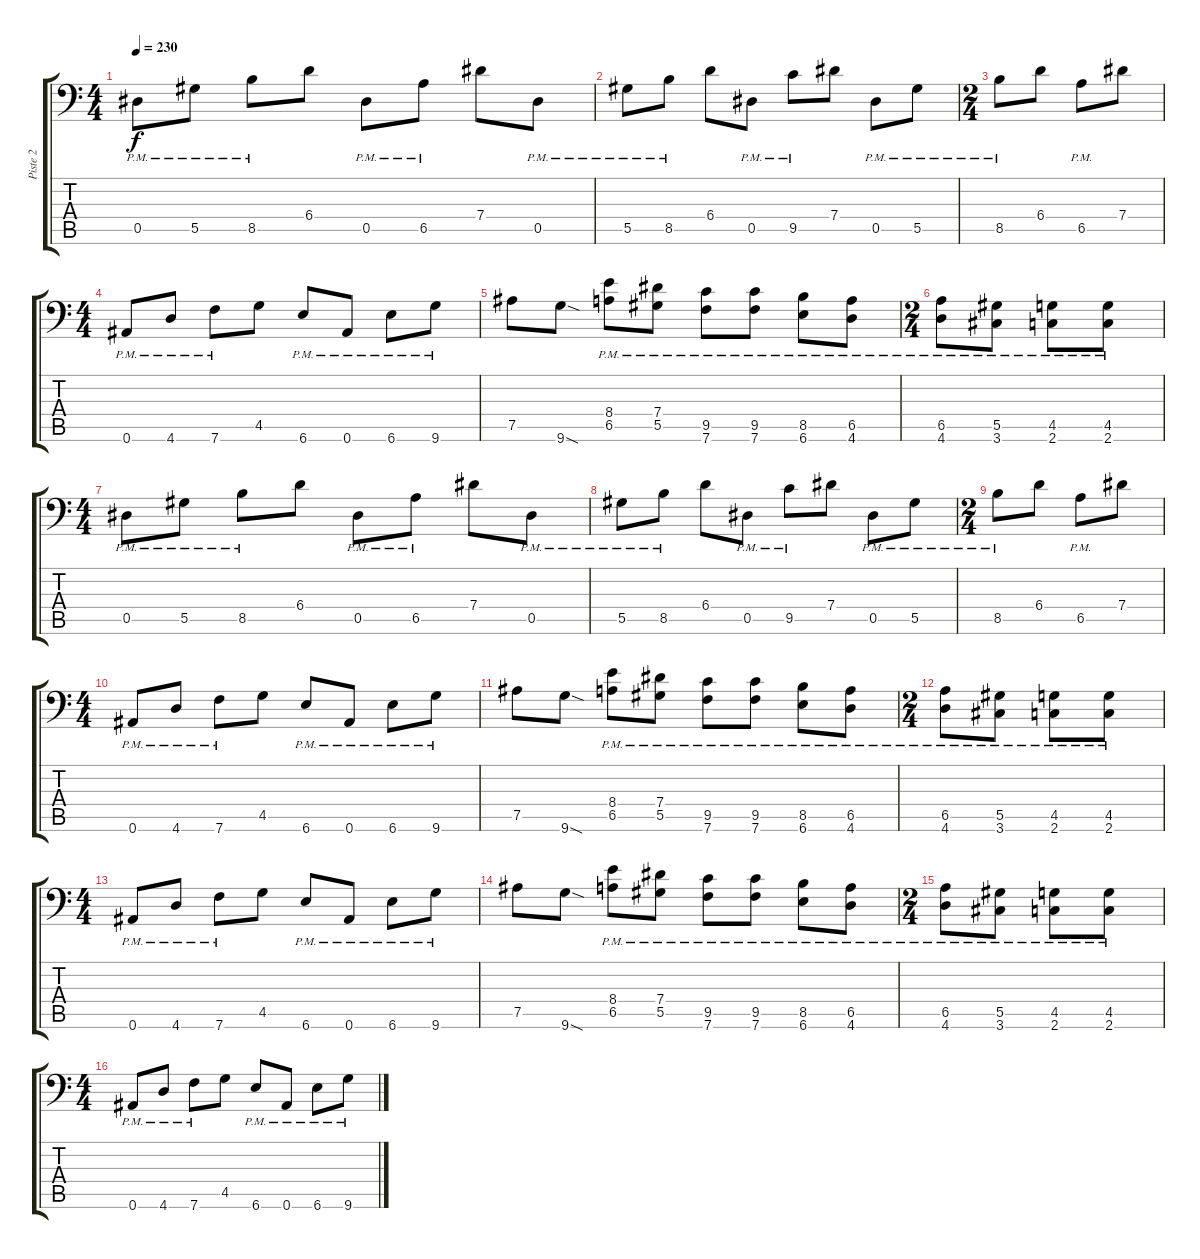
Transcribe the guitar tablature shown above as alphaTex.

\track ("Piste 2" "Piste 2") {instrument distortionguitar}
\staff {score tabs}
\tuning (Bb3 F3 Db3 Ab2 Eb2 Bb1) {hide}
\ts (4 4)
\tempo 230
\clef f4
\ks c
0.5{pm}.8{dy f} 5.5{pm}.8 8.5{pm}.8 6.4.8 0.5{pm}.8 6.5{pm}.8 7.4.8 0.5{pm}.8 |
5.5{pm}.8 8.5{pm}.8 6.4.8 0.5{pm}.8 9.5{pm}.8 7.4.8 0.5{pm}.8 5.5{pm}.8 |
\ts (2 4)
8.5{pm}.8 6.4.8 6.5{pm}.8 7.4.8 |
\ts (4 4)
0.6{pm}.8 4.6{pm}.8 7.6{pm}.8 4.5.8 6.6{pm}.8 0.6{pm}.8 6.6{pm}.8 9.6{pm}.8 |
7.5.8 9.6{sod}.8 (8.4{pm} 6.5{pm}).8 (7.4{pm} 5.5{pm}).8 (9.5{pm} 7.6{pm}).8 (9.5{pm} 7.6{pm}).8 (8.5{pm} 6.6{pm}).8 (6.5{pm} 4.6{pm}).8 |
\ts (2 4)
(6.5{pm} 4.6{pm}).8 (5.5{pm} 3.6{pm}).8 (4.5{pm} 2.6{pm}).8 (4.5{pm} 2.6{pm}).8 |
\ts (4 4)
0.5{pm}.8 5.5{pm}.8 8.5{pm}.8 6.4.8 0.5{pm}.8 6.5{pm}.8 7.4.8 0.5{pm}.8 |
5.5{pm}.8 8.5{pm}.8 6.4.8 0.5{pm}.8 9.5{pm}.8 7.4.8 0.5{pm}.8 5.5{pm}.8 |
\ts (2 4)
8.5{pm}.8 6.4.8 6.5{pm}.8 7.4.8 |
\ts (4 4)
0.6{pm}.8 4.6{pm}.8 7.6{pm}.8 4.5.8 6.6{pm}.8 0.6{pm}.8 6.6{pm}.8 9.6{pm}.8 |
7.5.8 9.6{sod}.8 (8.4{pm} 6.5{pm}).8 (7.4{pm} 5.5{pm}).8 (9.5{pm} 7.6{pm}).8 (9.5{pm} 7.6{pm}).8 (8.5{pm} 6.6{pm}).8 (6.5{pm} 4.6{pm}).8 |
\ts (2 4)
(6.5{pm} 4.6{pm}).8 (5.5{pm} 3.6{pm}).8 (4.5{pm} 2.6{pm}).8 (4.5{pm} 2.6{pm}).8 |
\ts (4 4)
0.6{pm}.8 4.6{pm}.8 7.6{pm}.8 4.5.8 6.6{pm}.8 0.6{pm}.8 6.6{pm}.8 9.6{pm}.8 |
7.5.8 9.6{sod}.8 (8.4{pm} 6.5{pm}).8 (7.4{pm} 5.5{pm}).8 (9.5{pm} 7.6{pm}).8 (9.5{pm} 7.6{pm}).8 (8.5{pm} 6.6{pm}).8 (6.5{pm} 4.6{pm}).8 |
\ts (2 4)
(6.5{pm} 4.6{pm}).8 (5.5{pm} 3.6{pm}).8 (4.5{pm} 2.6{pm}).8 (4.5{pm} 2.6{pm}).8 |
\ts (4 4)
0.6{pm}.8 4.6{pm}.8 7.6{pm}.8 4.5.8 6.6{pm}.8 0.6{pm}.8 6.6{pm}.8 9.6{pm}.8
